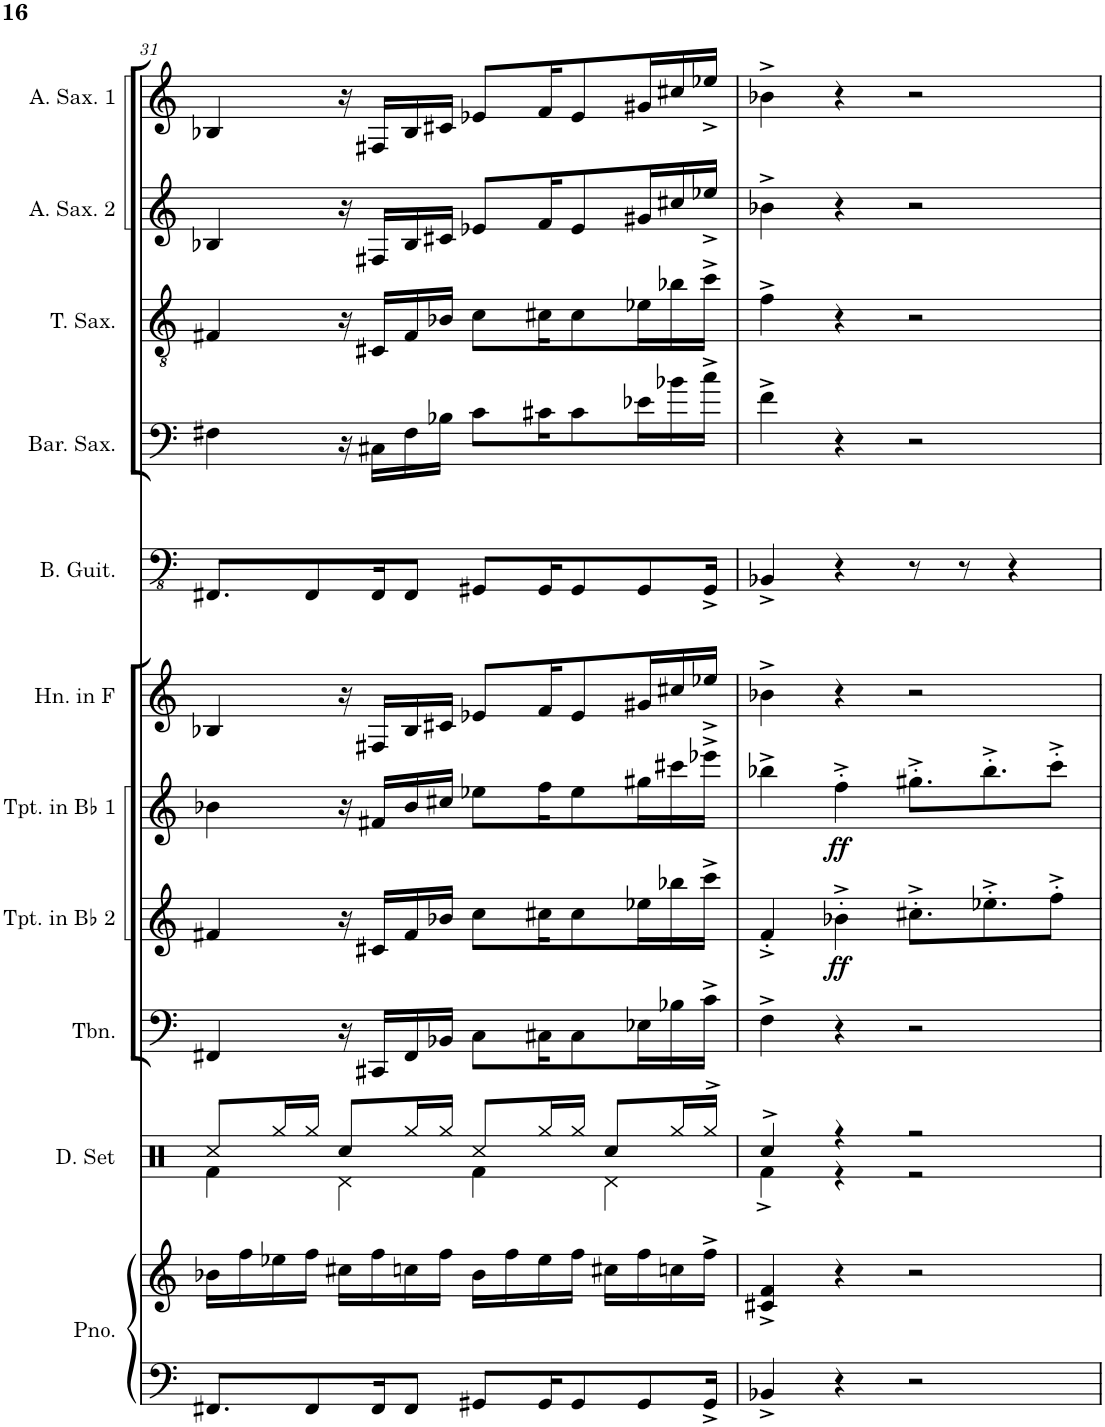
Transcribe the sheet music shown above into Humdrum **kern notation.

**kern	**kern	**kern	**kern	**kern	**dynam	**kern	**dynam	**kern	**kern	**kern	**kern	**kern	**kern
*part11	*part11	*part10	*part9	*part8	*part8	*part7	*part7	*part6	*part5	*part4	*part3	*part2	*part1
*staff12	*staff11	*staff10	*staff9	*staff8	*staff8	*staff7	*staff7	*staff6	*staff5	*staff4	*staff3	*staff2	*staff1
*I"Piano	*	*I"Drumset	*I"Trombone	*I"Trumpet in Bb 2	*	*I"Trumpet in Bb 1	*	*I"Horn in F	*I"Bass Guitar	*I"Baritone Saxophone	*I"Tenor Saxophone	*I"Alto Saxophone 2	*I"Alto Saxophone 1
*I'Pno.	*	*I'D. Set	*I'Tbn.	*I'Tpt. in Bb 2	*	*I'Tpt. in Bb 1	*	*I'Hn. in F	*I'B. Guit.	*I'Bar. Sax.	*I'T. Sax.	*I'A. Sax. 2	*I'A. Sax. 1
!!LO:PB:g=z
*clefF4	*clefG2	*clefX	*clefF4	*clefG2	*	*clefG2	*	*clefG2	*clefFv4	*clefF4	*clefGv2	*clefG2	*clefG2
*	*	*	*	*Trd1c2	*	*Trd1c2	*	*Trd4c7	*	*Trd12c21	*Trd8c14	*Trd5c9	*Trd5c9
*k[]	*k[]	*k[]	*k[]	*k[]	*	*k[]	*	*k[]	*k[]	*k[]	*k[]	*k[]	*k[]
*M4/4	*M4/4	*M4/4	*M4/4	*M4/4	*	*M4/4	*	*M4/4	*M4/4	*M4/4	*M4/4	*M4/4	*M4/4
=31	=31	=31	=31	=31	=31	=31	=31	=31	=31	=31	=31	=31	=31
*	*	*^	*	*	*	*	*	*	*	*	*	*	*
8.FF#X/L	16b-X\LL	8Rcc/L	4Rf\	4FF#X/	4f#X/	.	4b-X\	.	4B-X/	8.FFF#X/L	4F#X\	4F#X/	4B-X/	4B-X/
.	16ff\	.	.	.	.	.	.	.	.	.	.	.	.	.
.	16ee-X\	16Rgg/L	.	.	.	.	.	.	.	.	.	.	.	.
8FF#/	16ff\JJ	16Rgg/JJ	.	.	.	.	.	.	.	8FFF#/	.	.	.	.
.	16cc#X\LL	8Rcc/L	4Rd\	16r	16r	.	16r	.	16r	.	16r	16r	16r	16r
16FF#/K	16ff\	.	.	16CC#X/LL	16c#X/LL	.	16f#X/LL	.	16F#X/LL	16FFF#/K	16C#X\LL	16C#X/LL	16F#X/LL	16F#X/LL
8FF#/J	16ccn\	16Rgg/L	.	16FF#/	16f#/	.	16b-/	.	16B-/	8FFF#/J	16F#\	16F#/	16B-/	16B-/
.	16ff\JJ	16Rgg/JJ	.	16BB-X/JJ	16b-X/JJ	.	16cc#X/JJ	.	16c#X/JJ	.	16B-X\JJ	16B-X/JJ	16c#X/JJ	16c#X/JJ
8GG#X/L	16b-\LL	8Rcc/L	4Rf\	8C\L	8cc\L	.	8ee-X\L	.	8e-X/L	8GGG#X/L	8c\L	8c\L	8e-X/L	8e-X/L
.	16ff\	.	.	.	.	.	.	.	.	.	.	.	.	.
16GG#/K	16ee-\	16Rgg/L	.	16C#X\K	16cc#X\K	.	16ff\K	.	16f/K	16GGG#/K	16c#X\K	16c#X\K	16f/K	16f/K
8GG#/	16ff\JJ	16Rgg/JJ	.	8C#\	8cc#\	.	8ee-\	.	8e-/	8GGG#/	8c#\	8c#\	8e-/	8e-/
.	16cc#X\LL	8Rcc/L	4Rd\	.	.	.	.	.	.	.	.	.	.	.
8GG#/	16ff\	.	.	16E-X\L	16ee-X\L	.	16gg#X\L	.	16g#X/L	8GGG#/	16e-X\L	16e-X\L	16g#X/L	16g#X/L
.	16ccn\	16Rgg/L	.	16B-X\	16bb-X\	.	16ccc#X\	.	16cc#X/	.	16b-X\	16b-X\	16cc#X/	16cc#X/
16GG#^/Jk	16ff^\JJ	16Rgg^/JJ	.	16c^\JJ	16ccc^\JJ	.	16eee-X^\JJ	.	16ee-X^/JJ	16GGG#^/Jk	16cc^\JJ	16cc^\JJ	16ee-X^/JJ	16ee-X^/JJ
=32	=32	=32	=32	=32	=32	=32	=32	=32	=32	=32	=32	=32	=32	=32
4BB-X^/	4c#X/^ 4f/^	4Rcc^/	4Rf^\	4F^\	4f'^/	.	4bb-X^\	.	4b-X^\	4BBB-X^/	4f^\	4f^\	4b-X^\	4b-X^\
!	!	!	!	!	!	!LO:DY:b	!	!LO:DY:b	!	!	!	!	!	!
4r	4r	4r	4r	4r	4b-X'^\	ff	4ff'^\	ff	4r	4r	4r	4r	4r	4r
2r	2r	2r	2r	2r	8.cc#X'^\L	.	8.gg#X'^\L	.	2r	8r	2r	2r	2r	2r
.	.	.	.	.	.	.	.	.	.	8r	.	.	.	.
.	.	.	.	.	8.ee-X'^\	.	8.bb-'^\	.	.	.	.	.	.	.
.	.	.	.	.	.	.	.	.	.	4r	.	.	.	.
.	.	.	.	.	8ff'^\J	.	8ccc'^\J	.	.	.	.	.	.	.
*	*	*v	*v	*	*	*	*	*	*	*	*	*	*	*
=	=	=	=	=	=	=	=	=	=	=	=	=	=
*-	*-	*-	*-	*-	*-	*-	*-	*-	*-	*-	*-	*-	*-
